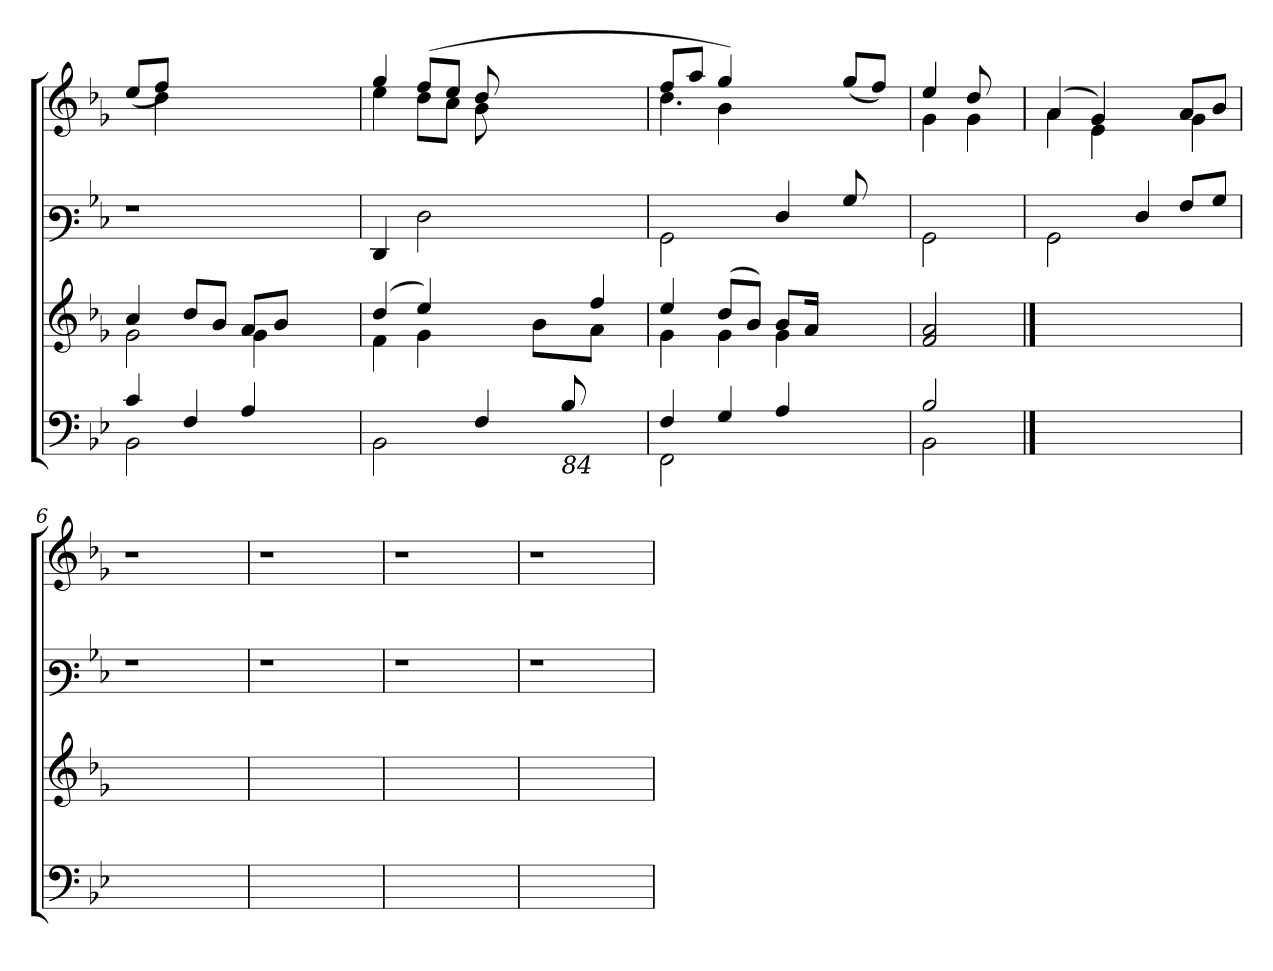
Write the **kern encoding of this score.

**kern	**kern	**kern	**kern
*part3	*part3	*part2	*part1
*staff4	*staff3	*staff2	*staff1
*clefF4	*clefG3	*clefF3	*clefG3
*k[b-e-]	*k[b-e-]	*k[b-e-]	*k[b-e-]
=1	=1	=1	=1
*^	*^	*	*^
4c/	2BB-\	4a/	2e-\	1r	(>8cc/L	8ryy
.	.	.	.	.	8dd/J)	4b-\
4F/	.	8b-/L	.	.	2ryy	.
.	.	8g/J	.	.	.	2ryy
4A/	4ryy	8f/L	4e-\	.	.	.
.	.	8g/J	.	.	.	.
4ryy	4ryy	4ryy	4ryy	.	8ryy	.
.	.	.	.	.	8ryy	8ryy
=2	=2	=2	=2	=2	=2	=2
2..ryy	2BB-\	(>4b-/	4d\	4FF/	4ee-/	4cc\
.	.	4cc/)	4e-\	2F\	(>8dd/L	8b-\L
.	.	.	.	.	8cc/J	8a\J
.	4F/	4ryy	2ryy	.	8b-/L	8g\L
.	.	.	.	.	2ryy	2ryy
.	4ryy	8g\L	.	2ryy	.	.
!LO:TX:b:i:t=84	!	!	!	!	!	!
8B-/	.	8ryy	.	.	.	.
4ryy	4ryy	8f\J	4dd/	.	.	.
.	.	8ryy	.	.	8ryy	8ryy
=3	=3	=3	=3	=3	=3	=3
*	*	*	*	*	*	*^
4F/	2FF\	4cc/	4e-\	2BB-\	8dd/L	4.b-\	4ryy
.	.	.	.	.	8ff/J	.	.
4G/	.	(>8b-/L	4e-\	.	4ee-/)	.	4g\
.	.	8g/J)	.	.	.	2ryy	.
4A/	4ryy	8g/L	4e-\	4F/	4ryy	.	2ryy
.	.	16f/Jk	.	.	.	.	.
.	.	4ryy	.	.	.	.	.
4ryy	4ryy	.	4ryy	8B-/	(>8ee-/L	.	.
.	.	.	.	8ryy	8dd/J)	8ryy	.
.	.	16ryy	.	.	.	.	.
*	*	*v	*v	*	*	*v	*v
=4	=4	=4	=4	=4	=4
2B-/	2BB-\	2d/ 2f/	2BB-\	4cc/	4e-\
.	.	.	.	8b-/L	4e-\
.	.	.	.	8ryy	.
*v	*v	*	*	*	*
==5	==5	=5	=5	=5
4ryy	4ryy	2BB-\	(>4f/	4f\
2.ryy	2.ryy	.	4e-/)	4c\
.	.	4F/	4ryy	4ryy
.	.	8A/L	8f/L	4e-\
.	.	8B-/J	8g/J	.
*	*	*	*v	*v
!!LO:LB:g=z
=6	=6	=6	=6
4ryy	4ryy	1r	1r
2.ryy	2.ryy	.	.
=7	=7	=7	=7
4ryy	4ryy	1r	1r
2.ryy	2.ryy	.	.
=8	=8	=8	=8
4ryy	4ryy	1r	1r
2.ryy	2.ryy	.	.
=9	=9	=9	=9
4ryy	4ryy	1r	1r
2.ryy	2.ryy	.	.
=	=	=	=
*-	*-	*-	*-
